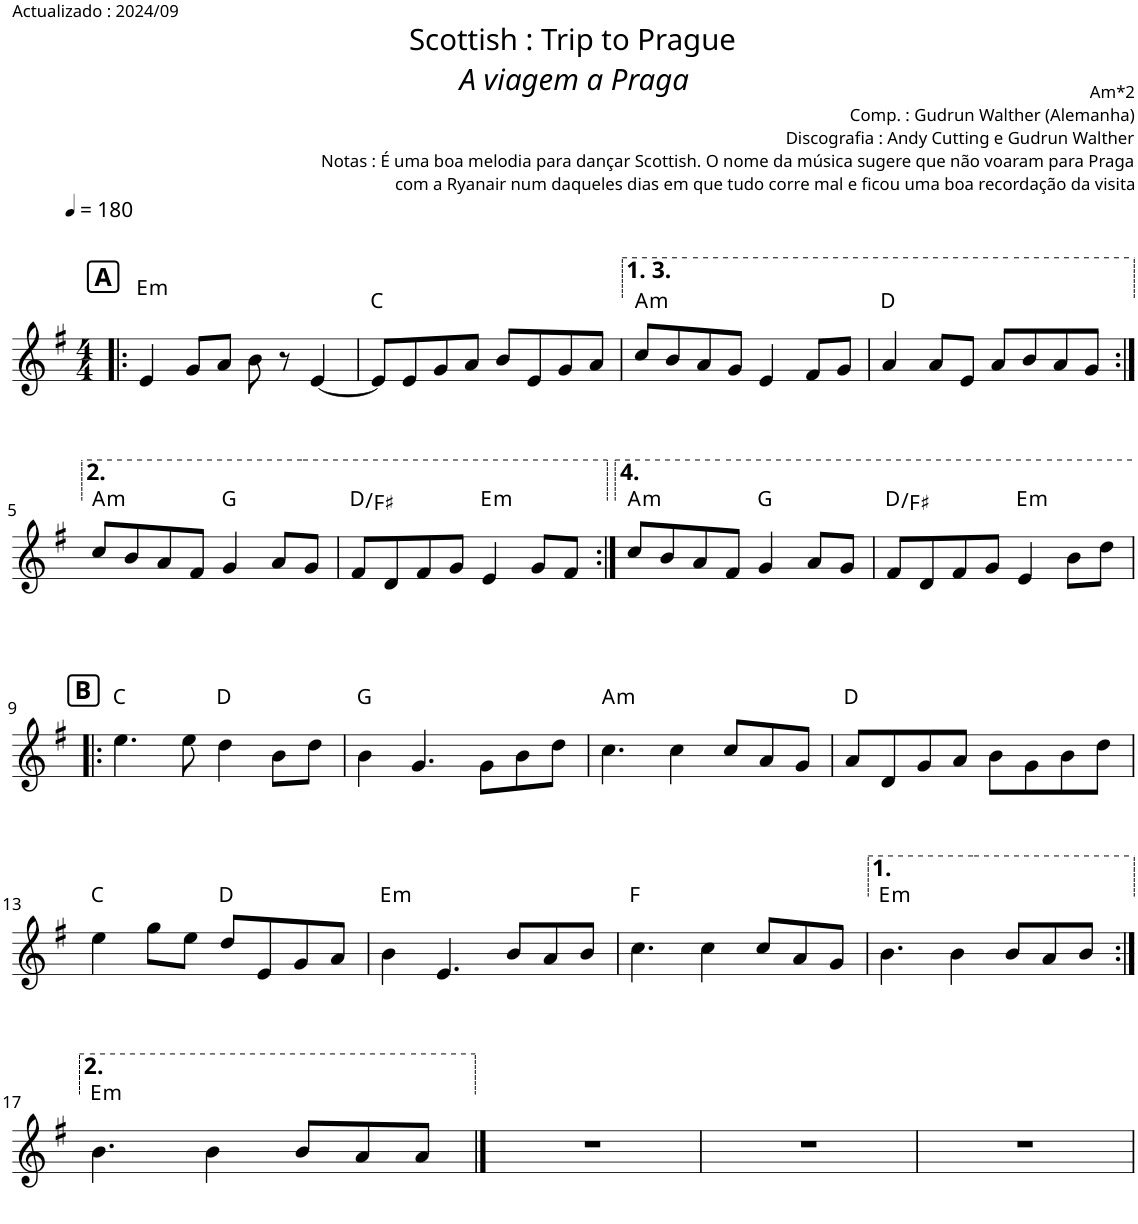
**kern	**harte
*part1	*part1
*staff1	*
*I"Piano	*
*I'Pno.	*
*clefG2	*
*k[f#]	*
*M4/4	*
*MM180	*
!!LO:REH:place=s1:a:B:cj:fs=12:t=A
=1!|:	=1!|:
!	!LO:H:kt=m
4e/	E:min
8g/L	.
8a/J	.
8b\	.
8r	.
[4e/	.
=2	=2
8e/L]	C:maj
8e/	.
8g/	.
8a/J	.
8b/L	.
8e/	.
8g/	.
8a/J	.
=3	=3
!	!LO:H:kt=m
8cc/L	A:min
8b/	.
8a/	.
8g/J	.
4e/	.
8f#/L	.
8g/J	.
=4	=4
4a/	D:maj
8a/L	.
8e/J	.
8a/L	.
8b/	.
8a/	.
8g/J	.
!!LO:LB:g=z
=5:|!	=5:|!
!	!LO:H:kt=m
8cc/L	A:min
8b/	.
8a/	.
8f#/J	.
4g/	G:maj
8a/L	.
8g/J	.
=6	=6
8f#/L	D:maj/3
8d/	.
8f#/	.
8g/J	.
!	!LO:H:kt=m
4e/	E:min
8g/L	.
8f#/J	.
=7:|!	=7:|!
!	!LO:H:kt=m
8cc/L	A:min
8b/	.
8a/	.
8f#/J	.
4g/	G:maj
8a/L	.
8g/J	.
=8	=8
8f#/L	D:maj/3
8d/	.
8f#/	.
8g/J	.
!	!LO:H:kt=m
4e/	E:min
8b\L	.
8dd\J	.
!!LO:LB:g=z
!!LO:REH:place=s1:a:B:cj:fs=12:t=B
=9!|:	=9!|:
4.ee\	C:maj
8ee\	.
4dd\	D:maj
8b\L	.
8dd\J	.
=10	=10
4b\	G:maj
4.g/	.
8g\L	.
8b\	.
8dd\J	.
=11	=11
!	!LO:H:kt=m
4.cc\	A:min
4cc\	.
8cc/L	.
8a/	.
8g/J	.
=12	=12
8a/L	D:maj
8d/	.
8g/	.
8a/J	.
8b\L	.
8g\	.
8b\	.
8dd\J	.
!!LO:LB:g=z
=13	=13
4ee\	C:maj
8gg\L	.
8ee\J	.
8dd/L	D:maj
8e/	.
8g/	.
8a/J	.
=14	=14
!	!LO:H:kt=m
4b\	E:min
4.e/	.
8b/L	.
8a/	.
8b/J	.
=15	=15
4.cc\	F:maj
4cc\	.
8cc/L	.
8a/	.
8g/J	.
=16	=16
!	!LO:H:kt=m
4.b\	E:min
4b\	.
8b/L	.
8a/	.
8b/J	.
!!LO:LB:g=z
=17:|!	=17:|!
!	!LO:H:kt=m
4.b\	E:min
4b\	.
8b/L	.
8a/	.
8a/J	.
==18	==18
1r	.
=19	=19
1r	.
=20	=20
1r	.
=	=
*-	*-
